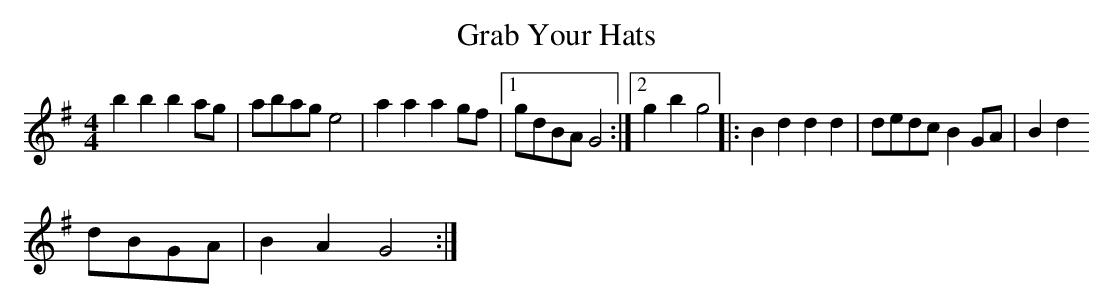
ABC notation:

X:1
T:Grab Your Hats
M:4/4
L:1/8
K:G
b2b2 b2ag|abag e4|a2a2 a2gf|1gdBA G4:|2g2b2 g4|:B2d2 d2d2|dedc B2GA|B2d2
dBGA|B2A2 G4:|
